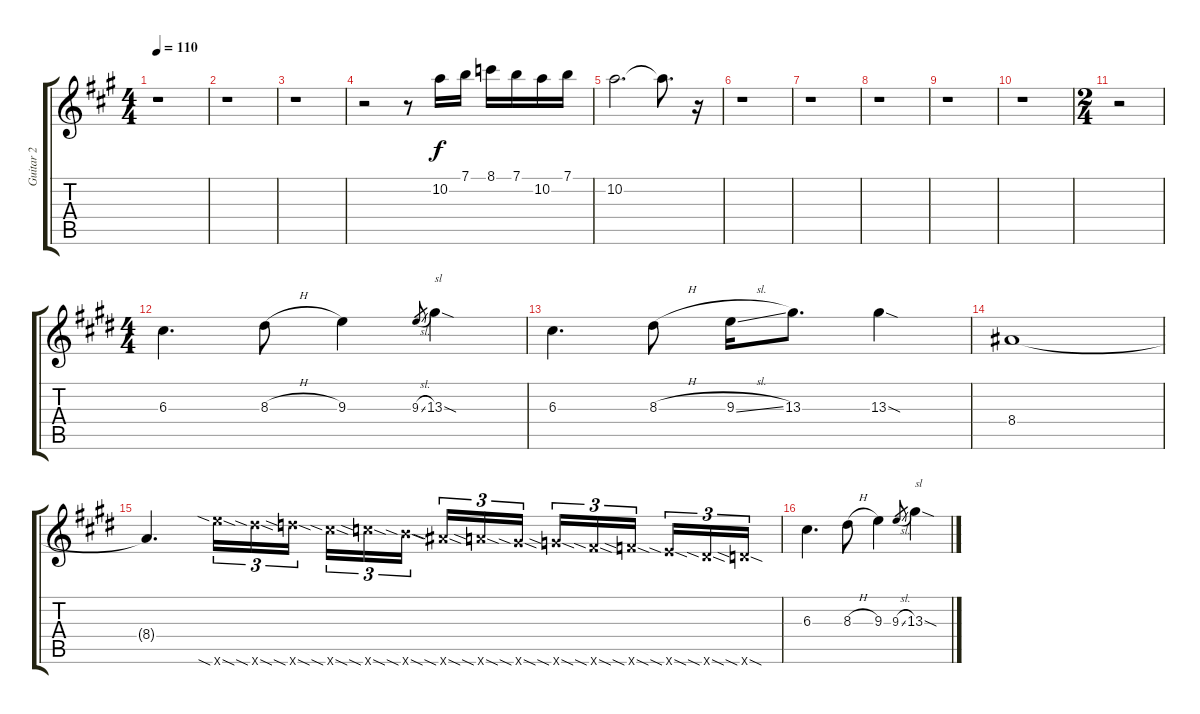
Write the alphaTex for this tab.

\track ("Guitar 2" "Guitar 2") {instrument distortionguitar}
\staff {score tabs}
\tuning (E4 B3 G3 D3 A2 E2) {hide}
\ts (4 4)
\tempo 110
\clef g2
\ks a
r.1{dy f} |
r.1 |
r.1 |
r.2 r.8 10.2.16 7.1.16 8.1.16 7.1.16 10.2.16 7.1.16 |
10.2.2{d} 10.2{t}.8{d} r.16 |
r.1 |
r.1 |
r.1 |
r.1 |
r.1 |
\ts (2 4)
r.2 |
\ts (4 4)
\ks e
6.3.4{d} 8.3{h}.8 9.3.4 9.3{sl}.8{gr} 13.3{sod}.4{txt "sl"} |
6.3.4{d} 8.3{h}.8 9.3{sl}.16 13.3.8{d} 13.3{sod}.4 |
8.4.1 |
8.4{t}.4{d} 24.6{sia sod x}.16{tu (3 2)} 23.6{sia sod x}.16{tu (3 2)} 22.6{sia sod x}.16{tu (3 2)} 21.6{sia sod x}.16{tu (3 2)} 20.6{sia sod x}.16{tu (3 2)} 19.6{sia sod x}.16{tu (3 2) beam splitsecondary} 18.6{sia sod x}.16{tu (3 2)} 17.6{sia sod x}.16{tu (3 2)} 16.6{sia sod x}.16{tu (3 2)} 15.6{sia sod x}.16{tu (3 2)} 14.6{sia sod x}.16{tu (3 2)} 13.6{sia sod x}.16{tu (3 2) beam splitsecondary} 12.6{sia sod x}.16{tu (3 2)} 11.6{sia sod x}.16{tu (3 2)} 10.6{sia sod x}.16{tu (3 2)} |
6.3.4{d} 8.3{h}.8 9.3.4 9.3{sl}.8{gr} 13.3{sod}.4{txt "sl"}
